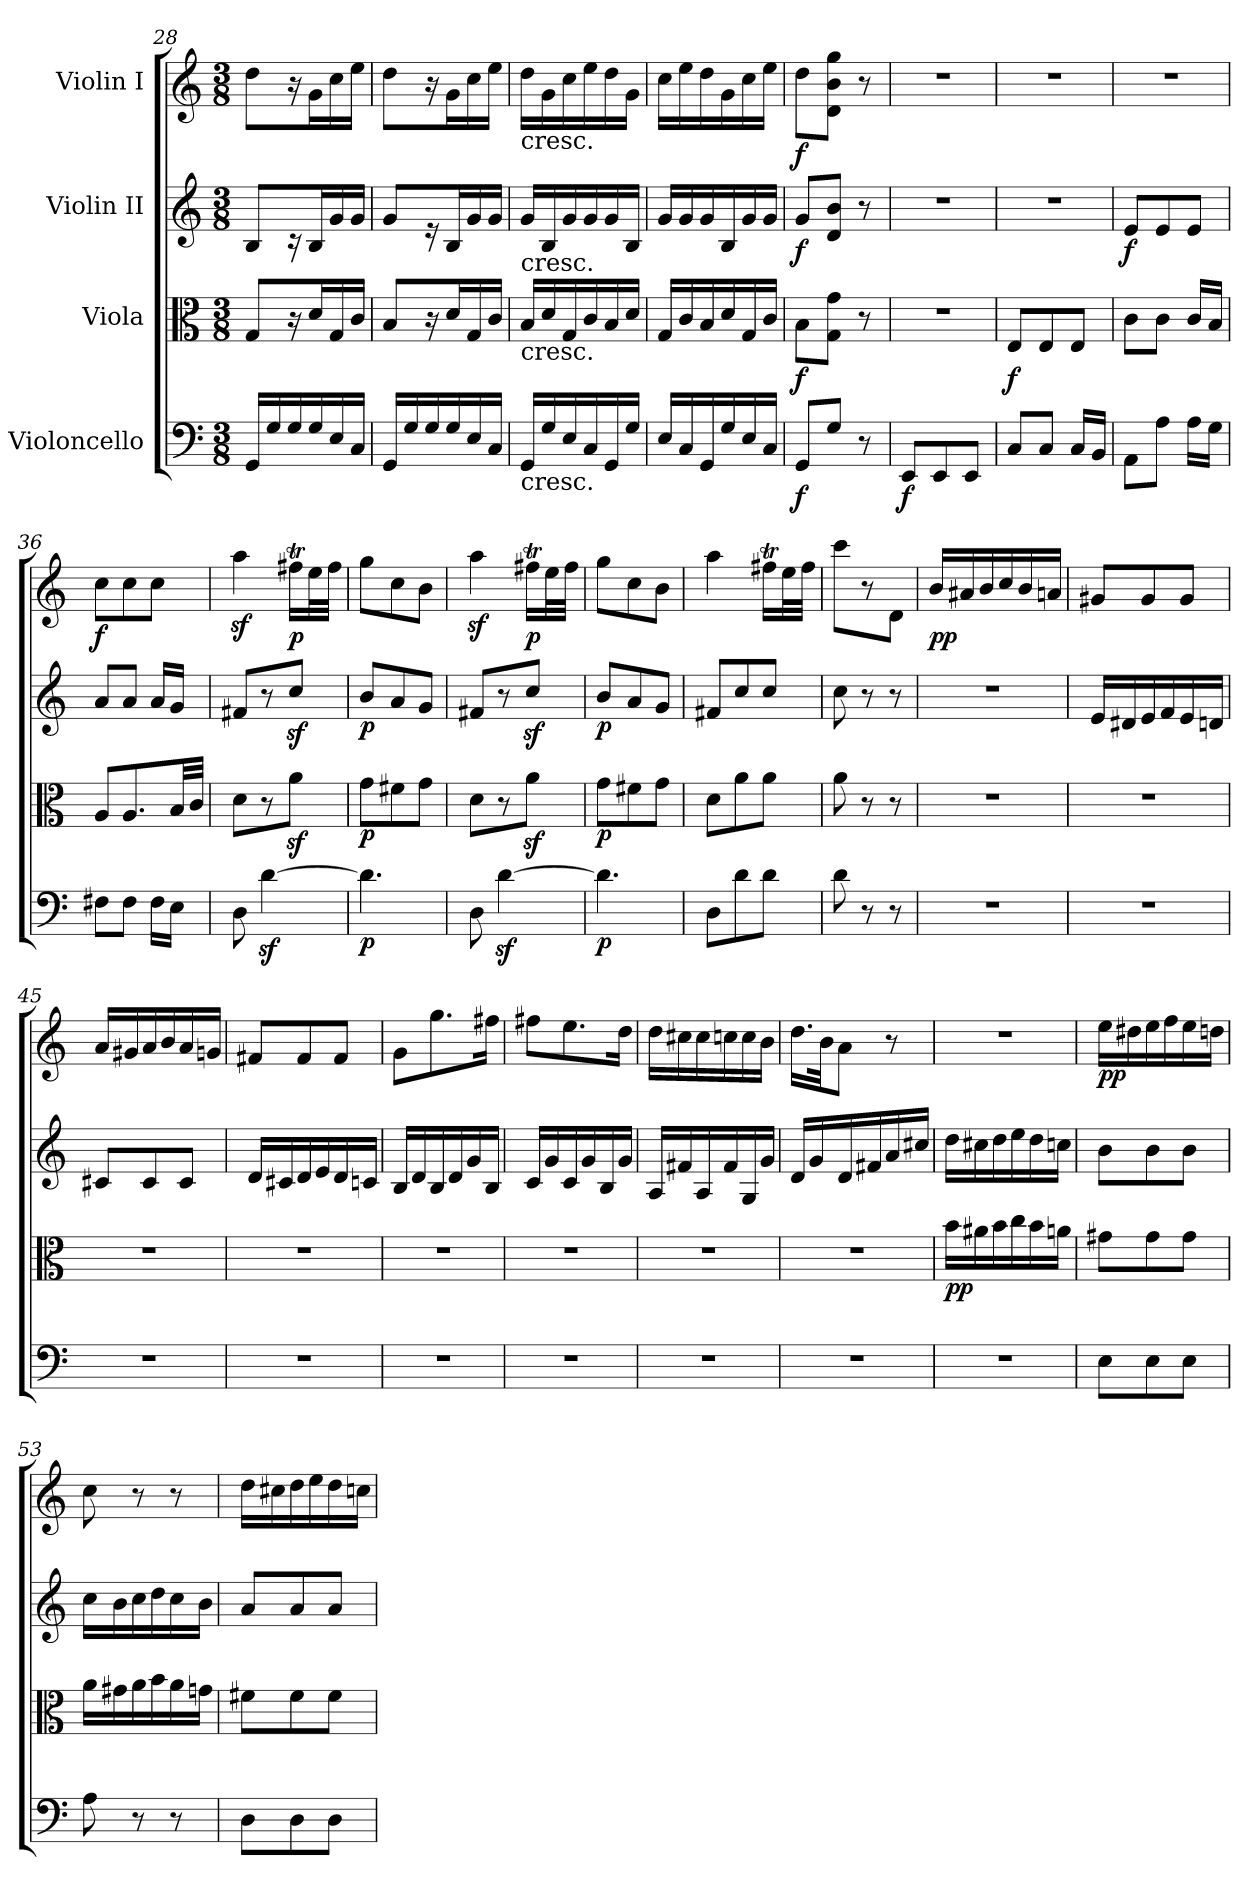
**kern	**dynam	**kern	**dynam	**kern	**dynam	**kern	**dynam
*part4	*part4	*part3	*part3	*part2	*part2	*part1	*part1
*staff4	*staff4	*staff3	*staff3	*staff2	*staff2	*staff1	*staff1
*I"Violoncello	*	*I"Viola	*	*I"Violin II	*	*I"Violin I	*
!!LO:PB:g=z
*clefF4	*	*clefC3	*	*clefG2	*	*clefG2	*
*k[]	*	*k[]	*	*k[]	*	*k[]	*
*M3/8	*	*M3/8	*	*M3/8	*	*M3/8	*
=28	=28	=28	=28	=28	=28	=28	=28
16GG/LL	.	8G/L	.	8B/L	.	8dd\L	.
16G/	.	.	.	.	.	.	.
16G/	.	16r	.	16r	.	16r	.
16G/	.	16d/L	.	16B/L	.	16g\L	.
16E/	.	16G/	.	16g/	.	16cc\	.
16C/JJ	.	16c/JJ	.	16g/JJ	.	16ee\JJ	.
!!LO:PB:g=z
=29	=29	=29	=29	=29	=29	=29	=29
16GG/LL	.	8B/L	.	8g/L	.	8dd\L	.
16G/	.	.	.	.	.	.	.
16G/	.	16r	.	16r	.	16r	.
16G/	.	16d/L	.	16B/L	.	16g\L	.
16E/	.	16G/	.	16g/	.	16cc\	.
16C/JJ	.	16c/JJ	.	16g/JJ	.	16ee\JJ	.
=30	=30	=30	=30	=30	=30	=30	=30
!	!	!	!	!	!	!LO:TX:b:t=cresc.	!
!	!	!	!	!LO:TX:b:t=cresc.	!	!	!
!	!	!LO:TX:b:t=cresc.	!	!	!	!	!
!LO:TX:b:t=cresc.	!	!	!	!	!	!	!
16GG/LL	.	16B/LL	.	16g/LL	.	16dd\LL	.
16G/	.	16d/	.	16B/	.	16g\	.
16E/	.	16G/	.	16g/	.	16cc\	.
16C/	.	16c/	.	16g/	.	16ee\	.
16GG/	.	16B/	.	16g/	.	16dd\	.
16G/JJ	.	16d/JJ	.	16B/JJ	.	16g\JJ	.
=31	=31	=31	=31	=31	=31	=31	=31
16E/LL	.	16G/LL	.	16g/LL	.	16cc\LL	.
16C/	.	16c/	.	16g/	.	16ee\	.
16GG/	.	16B/	.	16g/	.	16dd\	.
16G/	.	16d/	.	16B/	.	16g\	.
16E/	.	16G/	.	16g/	.	16cc\	.
16C/JJ	.	16c/JJ	.	16g/JJ	.	16ee\JJ	.
=32	=32	=32	=32	=32	=32	=32	=32
!	!LO:DY:b	!	!LO:DY:b	!	!LO:DY:b	!	!LO:DY:b
8GG/L	f	8B\L	f	8g/L	f	8dd\L	f
8G/J	.	8G\ 8g\J	.	8d/ 8b/J	.	8d\ 8b\ 8gg\J	.
8r	.	8r	.	8r	.	8r	.
=33	=33	=33	=33	=33	=33	=33	=33
!	!LO:DY:b	!	!	!	!	!	!
8EE/L	f	4.r	.	4.r	.	4.r	.
8EE/	.	.	.	.	.	.	.
8EE/J	.	.	.	.	.	.	.
=34	=34	=34	=34	=34	=34	=34	=34
!	!	!	!LO:DY:b	!	!	!	!
8C/L	.	8E/L	f	4.r	.	4.r	.
8C/J	.	8E/	.	.	.	.	.
16C/LL	.	8E/J	.	.	.	.	.
16BB/JJ	.	.	.	.	.	.	.
!!LO:LB:g=z
=35	=35	=35	=35	=35	=35	=35	=35
!	!	!	!	!	!LO:DY:b	!	!
8AA\L	.	8c\L	.	8e/L	f	4.r	.
8A\J	.	8c\J	.	8e/	.	.	.
16A\LL	.	16c/LL	.	8e/J	.	.	.
16G\JJ	.	16B/JJ	.	.	.	.	.
=36	=36	=36	=36	=36	=36	=36	=36
!	!	!	!	!	!	!	!LO:DY:b
8F#X\L	.	8A/L	.	8a/L	.	8cc\L	f
8F#\J	.	8.A/	.	8a/J	.	8cc\	.
16F#\LL	.	.	.	16a/LL	.	8cc\J	.
16E\JJ	.	32B/LL	.	16g/JJ	.	.	.
.	.	32c/JJJ	.	.	.	.	.
!!LO:PB:g=z
=37	=37	=37	=37	=37	=37	=37	=37
8D\	.	8d\L	.	8f#X/L	.	4aaz<\	.
[4dz<\	.	8r	.	8r	.	.	.
!	!	!	!	!	!	!	!LO:DY:b
.	.	8az<\J	.	8ccz</J	.	16ff#Xt\LL	p
.	.	.	.	.	.	32eeTTT\L	.
.	.	.	.	.	.	32ff#\JJJ	.
=38	=38	=38	=38	=38	=38	=38	=38
!	!LO:DY:b	!	!LO:DY:b	!	!LO:DY:b	!	!
4.d\]	p	8g\L	p	8b/L	p	8gg\L	.
.	.	8f#X\	.	8a/	.	8cc\	.
.	.	8g\J	.	8g/J	.	8b\J	.
=39	=39	=39	=39	=39	=39	=39	=39
8D\	.	8d\L	.	8f#X/L	.	4aaz<\	.
[4dz<\	.	8r	.	8r	.	.	.
!	!	!	!	!	!	!	!LO:DY:b
.	.	8az<\J	.	8ccz</J	.	16ff#Xt\LL	p
.	.	.	.	.	.	32eeTTT\L	.
.	.	.	.	.	.	32ff#\JJJ	.
=40	=40	=40	=40	=40	=40	=40	=40
!	!LO:DY:b	!	!LO:DY:b	!	!LO:DY:b	!	!
4.d\]	p	8g\L	p	8b/L	p	8gg\L	.
.	.	8f#X\	.	8a/	.	8cc\	.
.	.	8g\J	.	8g/J	.	8b\J	.
=41	=41	=41	=41	=41	=41	=41	=41
8D\L	.	8d\L	.	8f#X/L	.	4aa\	.
8d\	.	8a\	.	8cc/	.	.	.
8d\J	.	8a\J	.	8cc/J	.	16ff#Xt\LL	.
.	.	.	.	.	.	32eeTTT\L	.
.	.	.	.	.	.	32ff#\JJJ	.
=42	=42	=42	=42	=42	=42	=42	=42
8d\	.	8a\	.	8cc\	.	8ccc\L	.
8r	.	8r	.	8r	.	8r	.
8r	.	8r	.	8r	.	8d\J	.
!!LO:LB:g=z
=43	=43	=43	=43	=43	=43	=43	=43
!	!	!	!	!	!	!	!LO:DY:b
4.r	.	4.r	.	4.r	.	16b/LL	pp
.	.	.	.	.	.	16a#X/	.
.	.	.	.	.	.	16b/	.
.	.	.	.	.	.	16cc/	.
.	.	.	.	.	.	16b/	.
.	.	.	.	.	.	16an/JJ	.
!!LO:PB:g=z
=44	=44	=44	=44	=44	=44	=44	=44
4.r	.	4.r	.	16e/LL	.	8g#X/L	.
.	.	.	.	16d#X/	.	.	.
.	.	.	.	16e/	.	8g#/	.
.	.	.	.	16f/	.	.	.
.	.	.	.	16e/	.	8g#/J	.
.	.	.	.	16dn/JJ	.	.	.
=45	=45	=45	=45	=45	=45	=45	=45
4.r	.	4.r	.	8c#X/L	.	16a/LL	.
.	.	.	.	.	.	16g#X/	.
.	.	.	.	8c#/	.	16a/	.
.	.	.	.	.	.	16b/	.
.	.	.	.	8c#/J	.	16a/	.
.	.	.	.	.	.	16gn/JJ	.
=46	=46	=46	=46	=46	=46	=46	=46
4.r	.	4.r	.	16d/LL	.	8f#X/L	.
.	.	.	.	16c#X/	.	.	.
.	.	.	.	16d/	.	8f#/	.
.	.	.	.	16e/	.	.	.
.	.	.	.	16d/	.	8f#/J	.
.	.	.	.	16cn/JJ	.	.	.
=47	=47	=47	=47	=47	=47	=47	=47
4.r	.	4.r	.	16B/LL	.	8g\L	.
.	.	.	.	16d/	.	.	.
.	.	.	.	16B/	.	8.gg\	.
.	.	.	.	16d/	.	.	.
.	.	.	.	16g/	.	.	.
.	.	.	.	16B/JJ	.	16ff#X\Jk	.
=48	=48	=48	=48	=48	=48	=48	=48
4.r	.	4.r	.	16c/LL	.	8ff#X\L	.
.	.	.	.	16g/	.	.	.
.	.	.	.	16c/	.	8.ee\	.
.	.	.	.	16g/	.	.	.
.	.	.	.	16B/	.	.	.
.	.	.	.	16g/JJ	.	16dd\Jk	.
!!LO:PB:g=z
=49	=49	=49	=49	=49	=49	=49	=49
4.r	.	4.r	.	16A/LL	.	16dd\LL	.
.	.	.	.	16f#X/	.	16cc#X\	.
.	.	.	.	16A/	.	16cc#\	.
.	.	.	.	16f#/	.	16ccn\	.
.	.	.	.	16G/	.	16cc\	.
.	.	.	.	16g/JJ	.	16b\JJ	.
=50	=50	=50	=50	=50	=50	=50	=50
4.r	.	4.r	.	16d/LL	.	16.dd\LL	.
.	.	.	.	16g/	.	.	.
.	.	.	.	.	.	32b\JK	.
.	.	.	.	16d/	.	8a\J	.
.	.	.	.	16f#X/	.	.	.
.	.	.	.	16a/	.	8r	.
.	.	.	.	16cc#X/JJ	.	.	.
=51	=51	=51	=51	=51	=51	=51	=51
!	!	!	!LO:DY:b	!	!	!	!
4.r	.	16b\LL	pp	16dd\LL	.	4.r	.
.	.	16a#X\	.	16cc#X\	.	.	.
.	.	16b\	.	16dd\	.	.	.
.	.	16cc\	.	16ee\	.	.	.
.	.	16b\	.	16dd\	.	.	.
.	.	16an\JJ	.	16ccn\JJ	.	.	.
=52	=52	=52	=52	=52	=52	=52	=52
!	!	!	!	!	!	!	!LO:DY:b
8E\L	.	8g#X\L	.	8b\L	.	16ee\LL	pp
.	.	.	.	.	.	16dd#X\	.
8E\	.	8g#\	.	8b\	.	16ee\	.
.	.	.	.	.	.	16ff\	.
8E\J	.	8g#\J	.	8b\J	.	16ee\	.
.	.	.	.	.	.	16ddn\JJ	.
!!LO:LB:g=z
=53	=53	=53	=53	=53	=53	=53	=53
8A\	.	16a\LL	.	16cc\LL	.	8cc\	.
.	.	16g#X\	.	16b\	.	.	.
8r	.	16a\	.	16cc\	.	8r	.
.	.	16b\	.	16dd\	.	.	.
8r	.	16a\	.	16cc\	.	8r	.
.	.	16gn\JJ	.	16b\JJ	.	.	.
!!LO:PB:g=z
=54	=54	=54	=54	=54	=54	=54	=54
8D\L	.	8f#X\L	.	8a/L	.	16dd\LL	.
.	.	.	.	.	.	16cc#X\	.
8D\	.	8f#\	.	8a/	.	16dd\	.
.	.	.	.	.	.	16ee\	.
8D\J	.	8f#\J	.	8a/J	.	16dd\	.
.	.	.	.	.	.	16ccn\JJ	.
=	=	=	=	=	=	=	=
*-	*-	*-	*-	*-	*-	*-	*-
